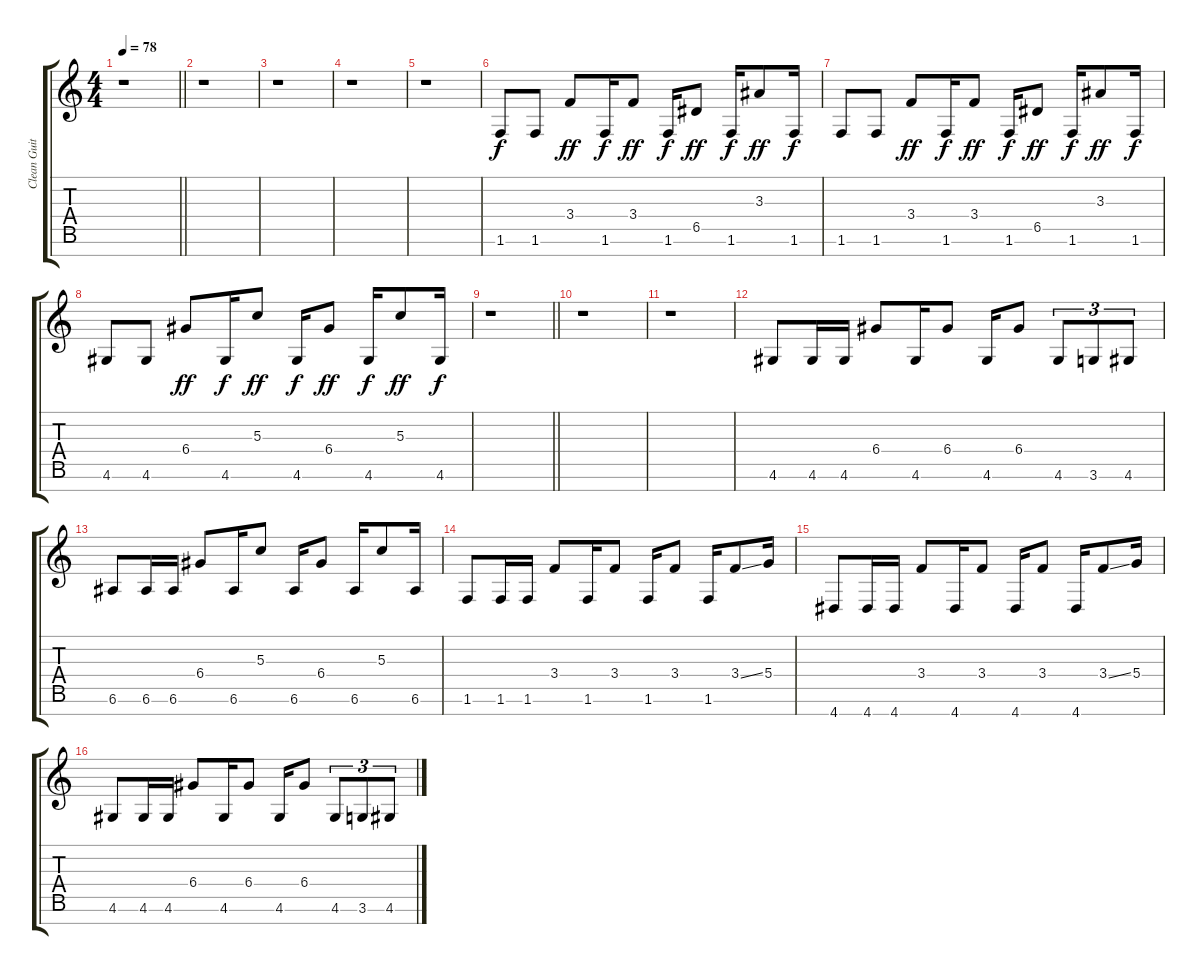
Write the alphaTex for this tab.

\track ("Clean Guitar" "Clean Guit") {instrument electricguitarclean}
\staff {score tabs}
\tuning (E4 B3 G3 D3 A2 E2 B1) {hide}
\ts (4 4)
\tempo 78
\clef g2
\barLineRight lightlight
\ks c
r.1{dy f} |
r.1 |
r.1 |
r.1 |
r.1 |
1.6.8{instrument distortionguitar} 1.6.8 3.4.8{dy ff} 1.6.16{dy f} 3.4.8{dy ff} 1.6.16{dy f} 6.5.8{dy ff} 1.6.16{dy f} 3.3.8{dy ff} 1.6.16{dy f} |
1.6.8 1.6.8 3.4.8{dy ff} 1.6.16{dy f} 3.4.8{dy ff} 1.6.16{dy f} 6.5.8{dy ff} 1.6.16{dy f} 3.3.8{dy ff} 1.6.16{dy f} |
4.6.8 4.6.8 6.4.8{dy ff} 4.6.16{dy f} 5.3.8{dy ff} 4.6.16{dy f} 6.4.8{dy ff} 4.6.16{dy f} 5.3.8{dy ff} 4.6.16{dy f} |
\barLineRight lightlight
r.1 |
r.1 |
r.1 |
4.6.8{volume 16 instrument acousticguitarsteel} 4.6.16 4.6.16 6.4.8 4.6.16 6.4.8 4.6.16 6.4.8 4.6.8{tu (3 2)} 3.6.8{tu (3 2)} 4.6.8{tu (3 2)} |
6.6.8 6.6.16 6.6.16 6.4.8 6.6.16 5.3.8 6.6.16 6.4.8 6.6.16 5.3.8 6.6.16 |
1.6.8 1.6.16 1.6.16 3.4.8 1.6.16 3.4.8 1.6.16 3.4.8 1.6.16 3.4{ss}.8 5.4.16 |
4.7.8 4.7.16 4.7.16 3.4.8 4.7.16 3.4.8 4.7.16 3.4.8 4.7.16 3.4{ss}.8 5.4.16 |
4.6.8 4.6.16 4.6.16 6.4.8 4.6.16 6.4.8 4.6.16 6.4.8 4.6.8{tu (3 2)} 3.6.8{tu (3 2)} 4.6.8{tu (3 2)}
